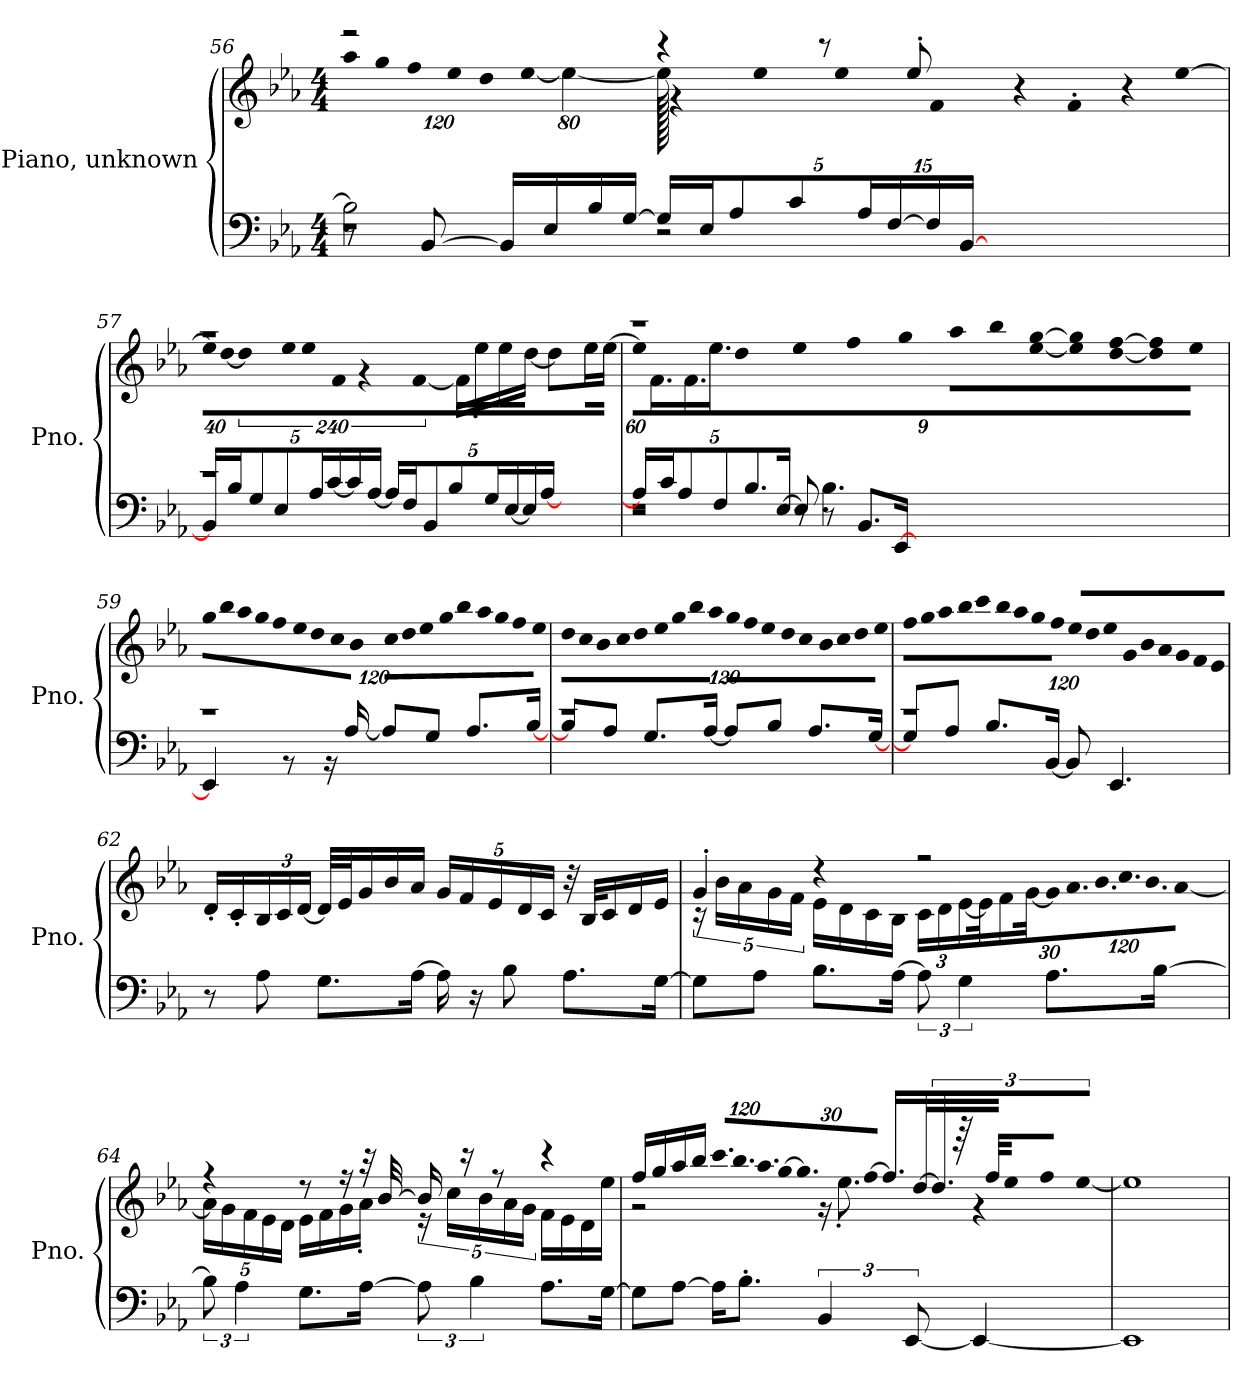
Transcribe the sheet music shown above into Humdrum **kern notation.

**kern	**kern
*part1	*part1
*staff2	*staff1
*I"Piano, unknown	*
*I'Pno.	*
*clefF4	*clefG2
*k[b-e-a-]	*k[b-e-a-]
*M4/4	*M4/4
=56	=56
*^	*^
*	*^	*	*
*	*	*	*	*Xbrackettup
!	!	!	!	!LO:N:vis=16
1r	2B-\]	8r	2r	1920%107aa-\LL
!	!	!	!	!LO:N:vis=16
.	.	.	.	1920%107gg\
!	!	!	!	!LO:N:vis=16
.	.	.	.	1920%107ff\
.	.	[8BB-/	.	.
!	!	!	!	!LO:N:vis=16
.	.	.	.	1920%107ee-\
!	!	!	!	!LO:N:vis=16
.	.	.	.	1920%107dd\
.	.	16BB-/LL]	.	.
!	!	!	!	!LO:N:vis=16
.	.	.	.	[1920%107ee-\J
.	.	16E-/	.	.
.	.	.	.	320%53ee-\_
.	.	16B-/	.	.
.	.	[16G/JJ	.	.
*	*	*Xbrackettup	*	*
.	2r	20G/LL]	4r	960ee-\]
*	*	*	*	*brackettup
.	.	.	.	20r
.	.	20E-/J	.	.
.	.	.	.	20ee-\KL
.	.	10A-/	.	.
.	.	.	.	10ee-\
.	.	10c/	.	.
.	.	.	.	20f\Jk
.	.	.	8r	.
.	.	.	.	20r
.	.	20A-/L	.	.
.	.	.	.	10f'\
.	.	[20F/	.	.
.	.	.	8ee-'/	.
.	.	20F/]	.	.
.	.	.	.	20r
.	.	[20BB-/JJ	.	.
.	.	.	.	[20ee-\
960ryy	960ryy	960ryy	960ryy	.
!!LO:PB:g=z	!!
=57	=57	=57	=57	=57
!	!	!	!	!LO:N:vis=32
*	*v	*v	*	*
1r	20BB-/LL]	1r	640%23ee-\LLL]
!	!	!	!LO:N:vis=32
.	.	.	[640%23dd\JJ
.	20B-/J	.	.
!	!	!	!LO:N:vis=8
.	.	.	960%137dd\]
.	10G/	.	.
.	10E-/	.	.
!	!	!	!LO:N:vis=16
.	.	.	1920%137ee-\L
!	!	!	!LO:N:vis=16
.	.	.	1920%137ee-\
.	20A-/L	.	.
.	[20c/	.	.
!	!	!	!LO:N:vis=16
.	.	.	1920%137f\JJ
.	20c/]	.	.
!	!	!	!LO:N:vis=32
.	.	.	640%23r
.	[20A-/JJ	.	.
!	!	!	!LO:N:vis=32
.	.	.	[640%23f\
.	20A-/LL]	.	.
.	.	.	16f\LL]
.	20F/J	.	.
.	.	.	16ee-'\
.	10BB-/	.	.
.	.	.	16ee-\
.	.	.	[16dd\JJ
.	10B-/	.	.
.	.	.	8dd\L]
.	20G/L	.	.
.	[20E-/	.	.
.	.	.	16ee-\L
.	20E-/]	.	.
.	.	.	[16ee-\JJ
.	[20A-/JJ	.	.
1920ryy	1920ryy	1920ryy	.
=58	=58	=58	=58
*	*^	*	*
*	*	*	*	*Xbrackettup
!	!	!	!	!LO:N:vis=32
1r	2r	20A-/LL]	1r	1920%53ee-\KLL]
.	.	.	.	18.f\
.	.	20c/J	.	.
.	.	10A-/	.	.
.	.	.	.	18.f\
.	.	.	.	18.ee-\
.	.	10F/	.	.
!	!	!	!	!LO:N:vis=16
.	.	.	.	1920%107dd\
.	.	10.B-/	.	.
!	!	!	!	!LO:N:vis=16
.	.	.	.	1920%107ee-\
!	!	!	!	!LO:N:vis=16
.	.	.	.	1920%107ff\
!	!	!	!	!LO:N:vis=16
.	.	.	.	1920%107gg\JJ
.	.	[20E-/Jk	.	.
.	8r	8E-/]	.	.
!	!	!	!	!LO:N:vis=16
.	.	.	.	1920%137aa-\LL
!	!	!	!	!LO:N:vis=32
.	.	.	.	640%23bb-\L
!	!	!	!	!LO:N:vis=32
.	.	.	.	[640%23ee-\ [640%23gg\JJ
.	4.B-\	8r	.	.
!	!	!	!	!LO:N:vis=8
.	.	.	.	960%137ee-\] 960%137gg\]
.	.	8.BB-/L	.	.
!	!	!	!	!LO:N:vis=8
.	.	.	.	[960%137dd\ [960%137ff\
!	!	!	!	!LO:N:vis=32
.	.	.	.	640%23dd\] 640%23ff\]LL
.	.	[16EE-/Jk	.	.
!	!	!	!	!LO:N:vis=32
.	.	.	.	640%23ee-\JJJ
960ryy	960ryy	960ryy	960ryy	.
*	*	*	*v	*v
!!LO:LB:g=z
=59	=59	=59	=59
!	!	!	!LO:N:vis=16
*	*v	*v	*
1r	4EE-/]	1920%107gg\LL
!	!	!LO:N:vis=16
.	.	1920%107bb-\
!	!	!LO:N:vis=16
.	.	1920%107aa-\
!	!	!LO:N:vis=16
.	.	1920%107gg\
!	!	!LO:N:vis=16
.	.	1920%107ff\
.	8r	.
!	!	!LO:N:vis=16
.	.	1920%107ee-\
!	!	!LO:N:vis=16
.	.	1920%107dd\
.	16r	.
!	!	!LO:N:vis=16
.	.	1920%107cc\
.	[16A-/	.
!	!	!LO:N:vis=16
.	.	1920%107b-\JJ
.	8A-/L]	.
!	!	!LO:N:vis=16
.	.	1920%107cc\LL
!	!	!LO:N:vis=16
.	.	1920%107dd\
!	!	!LO:N:vis=16
.	.	1920%107ee-\
.	8G/J	.
!	!	!LO:N:vis=16
.	.	1920%107gg\
!	!	!LO:N:vis=16
.	.	1920%107bb-\
.	8.A-/L	.
!	!	!LO:N:vis=16
.	.	1920%107aa-\
!	!	!LO:N:vis=16
.	.	1920%107gg\
!	!	!LO:N:vis=16
.	.	1920%107ff\
.	[16B-/Jk	.
!	!	!LO:N:vis=16
.	.	1920%107ee-\JJ
320ryy	320ryy	.
=60	=60	=60
!	!	!LO:N:vis=16
1r	8B-/L]	1920%107dd\LL
!	!	!LO:N:vis=16
.	.	1920%107cc\
!	!	!LO:N:vis=16
.	.	1920%107b-\
.	8A-/J	.
!	!	!LO:N:vis=16
.	.	1920%107cc\
!	!	!LO:N:vis=16
.	.	1920%107dd\
.	8.G/L	.
!	!	!LO:N:vis=16
.	.	1920%107ee-\
!	!	!LO:N:vis=16
.	.	1920%107gg\
!	!	!LO:N:vis=16
.	.	1920%107bb-\
.	[16A-/Jk	.
!	!	!LO:N:vis=16
.	.	1920%107aa-\JJ
.	8A-/L]	.
!	!	!LO:N:vis=16
.	.	1920%107gg\LL
!	!	!LO:N:vis=16
.	.	1920%107ff\
!	!	!LO:N:vis=16
.	.	1920%107ee-\
.	8B-/J	.
!	!	!LO:N:vis=16
.	.	1920%107dd\
!	!	!LO:N:vis=16
.	.	1920%107cc\
.	8.A-/L	.
!	!	!LO:N:vis=16
.	.	1920%107b-\
!	!	!LO:N:vis=16
.	.	1920%107cc\
!	!	!LO:N:vis=16
.	.	1920%107dd\
.	[16G/Jk	.
!	!	!LO:N:vis=16
.	.	1920%107ee-\JJ
320ryy	320ryy	.
!!LO:LB:g=z
=61	=61	=61
!	!	!LO:N:vis=16
1r	8G/L]	1920%107ff\LL
!	!	!LO:N:vis=16
.	.	1920%107gg\
!	!	!LO:N:vis=16
.	.	1920%107aa-\
.	8A-/J	.
!	!	!LO:N:vis=16
.	.	1920%107bb-\
!	!	!LO:N:vis=16
.	.	1920%107ccc\
.	8.B-/L	.
!	!	!LO:N:vis=16
.	.	1920%107bb-\
!	!	!LO:N:vis=16
.	.	1920%107aa-\
!	!	!LO:N:vis=16
.	.	1920%107gg\
.	[16BB-/Jk	.
!	!	!LO:N:vis=16
.	.	1920%107ff\JJ
.	8BB-/]	.
!	!	!LO:N:vis=16
.	.	1920%107ee-/LL
!	!	!LO:N:vis=16
.	.	1920%107dd/
!	!	!LO:N:vis=16
.	.	1920%107ee-/
.	4.EE-/	.
!	!	!LO:N:vis=16
.	.	1920%107g/
!	!	!LO:N:vis=16
.	.	1920%107b-/
!	!	!LO:N:vis=16
.	.	1920%107a-/
!	!	!LO:N:vis=16
.	.	1920%107g/
!	!	!LO:N:vis=16
.	.	1920%107f/
!	!	!LO:N:vis=16
.	.	1920%107e-/JJ
320ryy	320ryy	.
*v	*v	*
=62	=62
8r	16d'/LL
.	16c'/
8A-\	24B-/
.	24c/
.	[24d/JJ
8.G\L	32d/LLL]
.	32e-/J
.	16g/
.	16b-/
[16A-\Jk	16a-/JJ
16A-\]	20g/LL
.	20f/
16r	.
.	20e-/
8B-\	.
.	20d/
.	20c/JJ
8.A-\L	32r
.	32B-/KLL
.	16c/
.	16d/
[16G\Jk	16e-/JJ
!!LO:LB:g=z
=63	=63
*	*^
*	*	*brackettup
8G\L]	4g'/	20r
.	.	20b-\LL
.	.	20a-\
8A-\J	.	.
.	.	20g\
.	.	20f\JJ
8.B-\L	4r	16e-\LL
.	.	16d\
.	.	16c\
[16A-\Jk	.	16B-\JJ
*brackettup	*	*Xbrackettup
12A-\]	2r	24c\LL
.	.	24d\
6G\	.	[24e-\
.	.	32e-\K]
.	.	16f\
.	.	[32g\L
!	!	!LO:N:vis=64
8.A-\L	.	960%17g\K]
!	!	!LO:N:vis=32.
.	.	1920%103a-\
!	!	!LO:N:vis=32.
.	.	1920%103b-\
!	!	!LO:N:vis=32.
.	.	1920%103cc\
!	!	!LO:N:vis=32.
.	.	1920%103b-\
[16B-\Jk	.	.
!	!	!LO:N:vis=64
.	.	[960%17a-\JJJk
!!LO:LB:g=z	!!
=64	=64	=64
12B-\]	4r	20a-\LL]
.	.	20g\
6A-\	.	.
.	.	20f\
.	.	20e-\
.	.	20d\JJ
8.G\L	8r	16e-\LL
.	.	16f\
.	16r	16g\
[16A-\Jk	32r	16a-'\JJ
.	[32b-/	.
*	*	*brackettup
12A-\]	16b-/]	20r
.	.	20cc\LL
.	16r	.
6B-\	.	.
.	.	20b-\
.	8r	.
.	.	20a-\
.	.	20g\JJ
8.A-\L	4r	16f\LL
.	.	16e-\
.	.	16d\
[16G\Jk	.	16ee-\JJ
!!LO:LB:g=z	!!
=65	=65	=65
8G\L]	16ff/LL	2r
.	16gg/	.
[8A-\J	16aa-/	.
.	16bb-/JJ	.
*	*Xbrackettup	*
!	!LO:N:vis=32.	!
16A-\KL]	1920%103ccc/LLL	.
!	!LO:N:vis=32.	!
.	1920%103bb-/	.
8.B-'\J	.	.
!	!LO:N:vis=32.	!
.	1920%103aa-/	.
!	!LO:N:vis=64	!
.	[960%17gg/K	.
!	!LO:N:vis=32.	!
.	1920%103gg/]	.
!	!LO:N:vis=64	!
.	[960%17ff/JJJk	.
6BB-/	16.ff/LL]	16r
.	.	8.ee-'\
.	[32dd/L	.
*	*brackettup	*
.	48.dd/JJJ]	.
.	96r	.
[12EE-/	48ff/LLL	.
.	32ee-/	.
.	32ff/JJJ	.
4EE-/_	[4ee-/	4r
*	*v	*v
=66	=66
1EE-]	1ee-]
=	=
*-	*-
